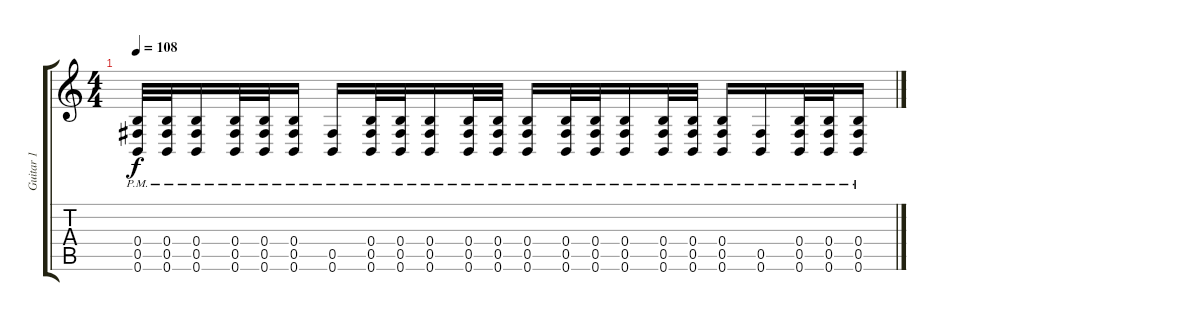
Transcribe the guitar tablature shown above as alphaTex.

\track ("Guitar 1" "Guitar 1") {instrument distortionguitar}
\staff {score tabs}
\tuning (Db4 Ab3 E3 B2 Gb2 B1) {hide}
\ts (4 4)
\tempo 108
\clef g2
\ks c
(0.4{pm} 0.5{pm} 0.6{pm}).32{dy f} (0.4{pm} 0.5{pm} 0.6{pm}).32 (0.4{pm} 0.5{pm} 0.6{pm}).16 (0.4{pm} 0.5{pm} 0.6{pm}).32 (0.4{pm} 0.5{pm} 0.6{pm}).32 (0.4{pm} 0.5{pm} 0.6{pm}).16 (0.5{pm} 0.6{pm}).16 (0.4{pm} 0.5{pm} 0.6{pm}).32 (0.4{pm} 0.5{pm} 0.6{pm}).32 (0.4{pm} 0.5{pm} 0.6{pm}).16 (0.4{pm} 0.5{pm} 0.6{pm}).32 (0.4{pm} 0.5{pm} 0.6{pm}).32 (0.4{pm} 0.5{pm} 0.6{pm}).16 (0.4{pm} 0.5{pm} 0.6{pm}).32 (0.4{pm} 0.5{pm} 0.6{pm}).32 (0.4{pm} 0.5{pm} 0.6{pm}).16 (0.4{pm} 0.5{pm} 0.6{pm}).32 (0.4{pm} 0.5{pm} 0.6{pm}).32 (0.4{pm} 0.5{pm} 0.6{pm}).16 (0.5{pm} 0.6{pm}).16 (0.4{pm} 0.5{pm} 0.6{pm}).32 (0.4{pm} 0.5{pm} 0.6{pm}).32 (0.4{pm} 0.5{pm} 0.6{pm}).16
